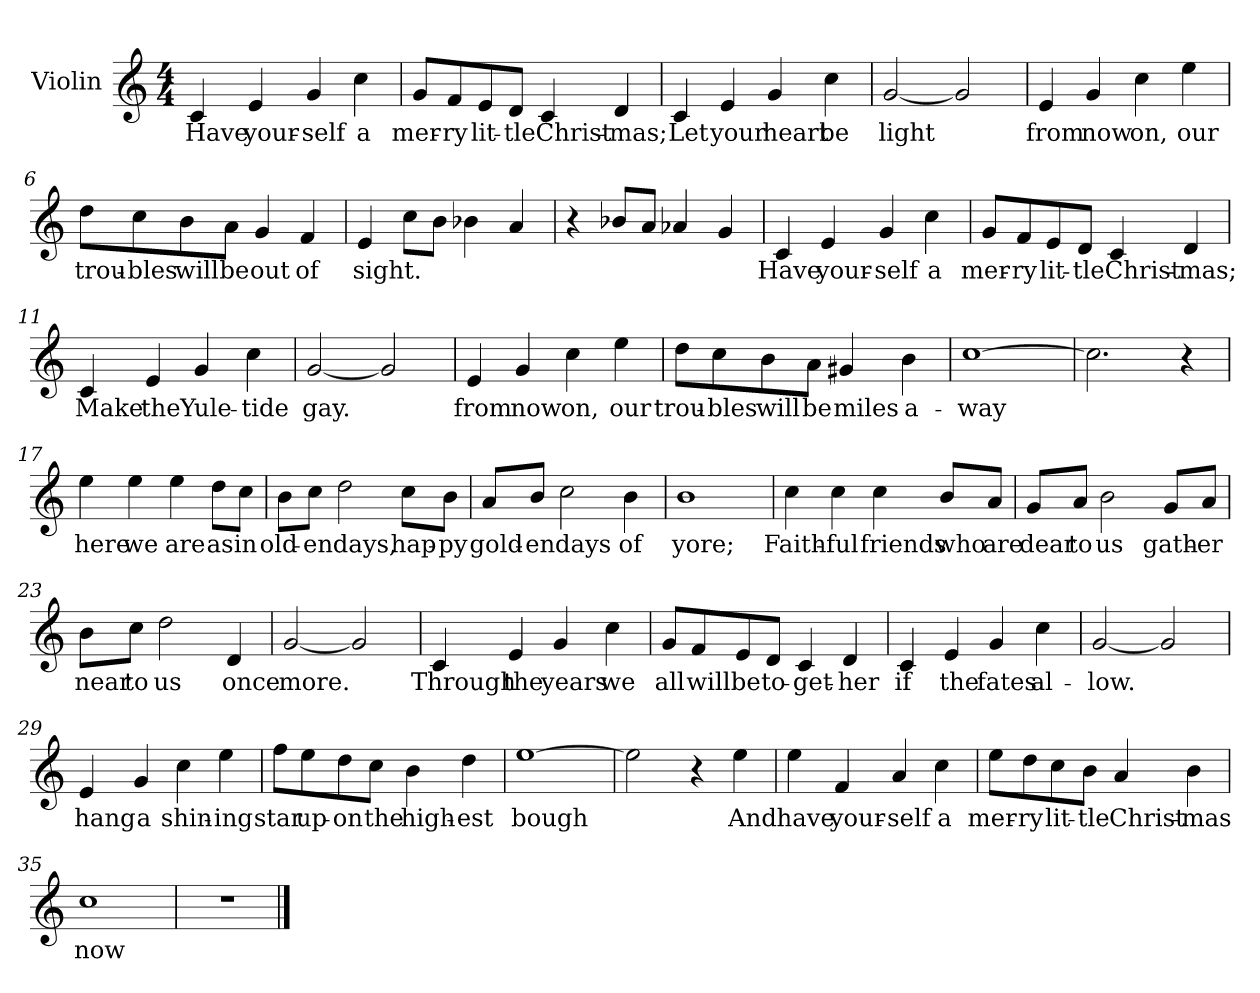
**kern	**text
*part1	*part1
*staff1	*staff1
*I"Violin	*
*I'Vln	*
*clefG2	*
*k[]	*
*C:	*
*M4/4	*
=1	=1
4c/	Have
4e/	your-
4g/	-self
4cc\	a
=2	=2
8g/L	mer-
8f/	-ry
8e/	lit-
8d/J	-tle
4c/	Christ-
4d/	-mas;
=3	=3
4c/	Let
4e/	your
4g/	heart
4cc\	be
=4	=4
[2g/	light
2g/]	.
!!LO:LB:g=z
=5	=5
4e/	from
4g/	now
4cc\	on,
4ee\	our
=6	=6
8dd\L	trou-
8cc\	-bles
8b\	will
8a\J	be
4g/	out
4f/	of
=7	=7
4e/	sight.
8cc\L	.
8b\J	.
4b-X\	.
4a/	.
=8	=8
4r	.
8b-X/L	.
8a/J	.
4a-X/	.
4g/	.
!!LO:LB:g=z
=9	=9
4c/	Have
4e/	your-
4g/	-self
4cc\	a
=10	=10
8g/L	mer-
8f/	-ry
8e/	lit-
8d/J	-tle
4c/	Christ-
4d/	mas;
=11	=11
4c/	Make
4e/	the
4g/	Yule-
4cc\	-tide
=12	=12
[2g/	gay.
2g/]	.
!!LO:LB:g=z
=13	=13
4e/	from
4g/	now
4cc\	on,
4ee\	our
=14	=14
8dd\L	trou-
8cc\	-bles
8b\	will
8a\J	be
4g#X/	miles
4b\	a-
=15	=15
[1cc	-way
=16	=16
2.cc\]	.
4r	.
!!LO:LB:g=z
=17	=17
4ee\	here
4ee\	we
4ee\	are
8dd\L	as
8cc\J	in
=18	=18
8b\L	old-
8cc\J	-en
2dd\	days,
8cc\L	hap-
8b\J	-py
=19	=19
8a/L	gold-
8b/J	en
2cc\	days
4b\	of
=20	=20
1b	yore;
!!LO:LB:g=z
=21	=21
4cc\	Faith-
4cc\	-ful
4cc\	friends
8b/L	who
8a/J	are
=22	=22
8g/L	dear
8a/J	to
2b\	us
8g/L	gath-
8a/J	-er
=23	=23
8b\L	near
8cc\J	to
2dd\	us
4d/	once
=24	=24
[2g/	more.
2g/]	.
!!LO:LB:g=z
=25	=25
4c/	Through
4e/	the
4g/	years
4cc\	we
=26	=26
8g/L	all
8f/	will
8e/	be
8d/J	to-
4c/	-get-
4d/	-her
=27	=27
4c/	if
4e/	the
4g/	fates
4cc\	al-
=28	=28
[2g/	-low.
2g/]	.
!!LO:LB:g=z
=29	=29
4e/	hang
4g/	a
4cc\	shin-
4ee\	-ing
=30	=30
8ff\L	star
8ee\	up-
8dd\	-on
8cc\J	the
4b\	high-
4dd\	-est
=31	=31
[1ee	bough
=32	=32
2ee\]	.
4r	.
4ee\	And
!!LO:LB:g=z
=33	=33
4ee\	have
4f/	your-
4a/	-self
4cc\	a
=34	=34
8ee\L	mer-
8dd\	-ry
8cc\	lit-
8b\J	-tle
4a/	Christ-
4b\	-mas
=35	=35
1cc	now
=36	=36
1r	.
==	==
*-	*-
